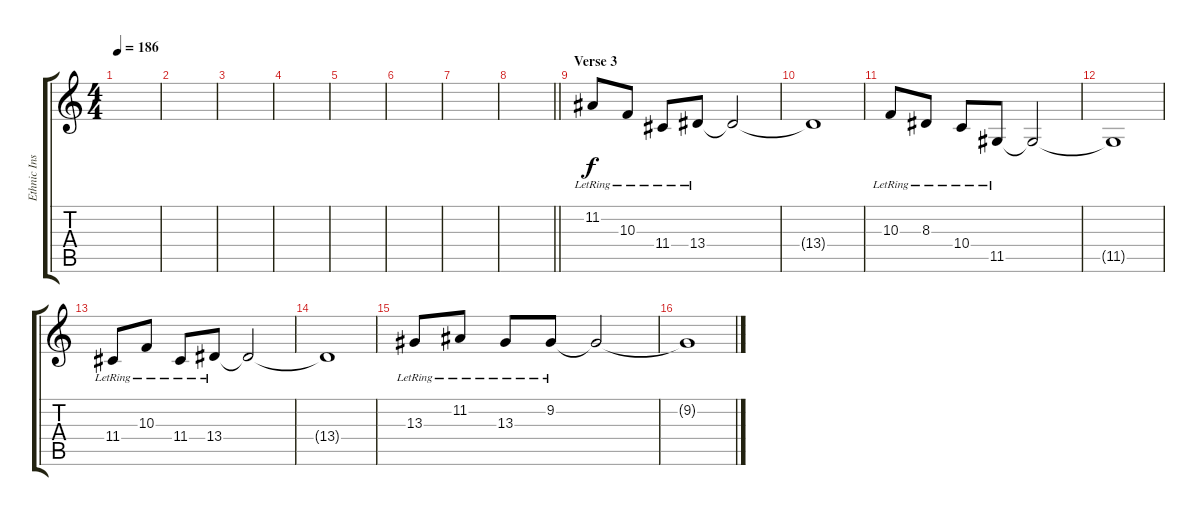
\track ("Ethnic Instruments" "Ethnic Ins") {instrument shamisen}
\staff {score tabs}
\tuning (E4 B3 G3 D3 A2 E2) {hide}
\ts (4 4)
\tempo 186
\clef g2
\ks c
|
|
|
|
|
|
|
\barLineRight lightlight
|
\section ("" "Verse 3")
11.2{lr}.8 10.3{lr}.8 11.4{lr}.8 13.4{lr}.8 13.4{t}.2 |
13.4{t}.1 |
10.3{lr}.8 8.3{lr}.8 10.4{lr}.8 11.5{lr}.8 11.5{t}.2 |
11.5{t}.1 |
11.4{lr}.8 10.3{lr}.8 11.4{lr}.8 13.4{lr}.8 13.4{t}.2 |
13.4{t}.1 |
13.3{lr}.8 11.2{lr}.8 13.3{lr}.8 9.2{lr}.8 9.2{t}.2 |
9.2{t}.1
